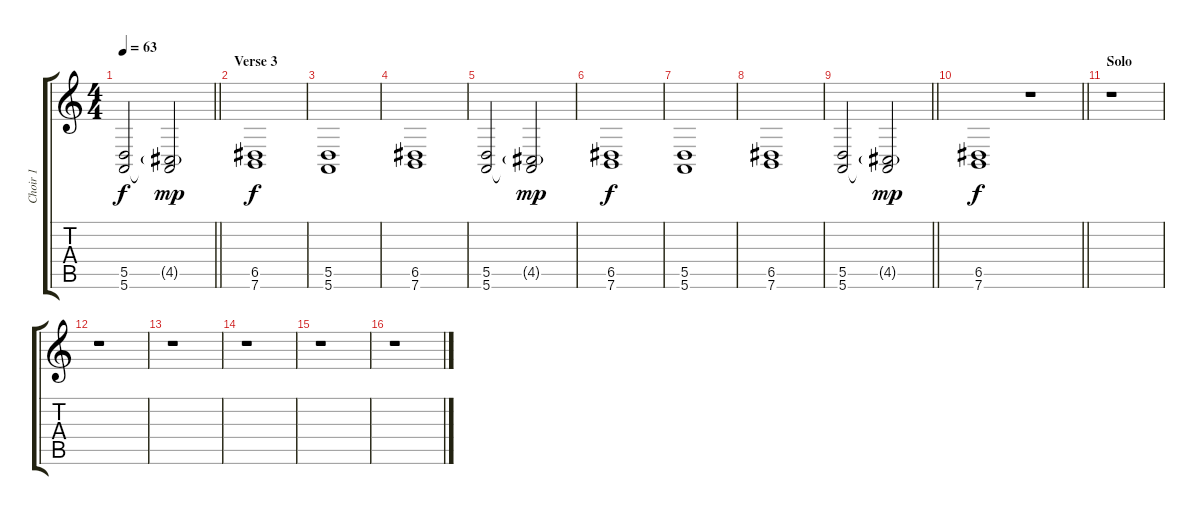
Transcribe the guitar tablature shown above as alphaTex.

\track ("Choir 1" "Choir 1") {instrument fx7echoes}
\staff {score tabs}
\tuning (E4 B3 G3 D3 A2 E2) {hide}
\ts (4 4)
\tempo 63
\clef g2
\barLineRight lightlight
\ks c
(5.5 5.6).2{dy f} (4.5{g} 5.6{t}).2{dy mp} |
\section ("" "Verse 3")
(6.5 7.6).1{dy f} |
(5.5 5.6).1 |
(6.5 7.6).1 |
(5.5 5.6).2 (4.5{g} 5.6{t}).2{dy mp} |
(6.5 7.6).1{dy f} |
(5.5 5.6).1 |
(6.5 7.6).1 |
\barLineRight lightlight
(5.5 5.6).2 (4.5{g} 5.6{t}).2{dy mp} |
\barLineRight lightlight
(6.5 7.6).1{dy f} r.1 |
\section ("" "Solo")
r.1 |
r.1 |
r.1 |
r.1 |
r.1 |
r.1
